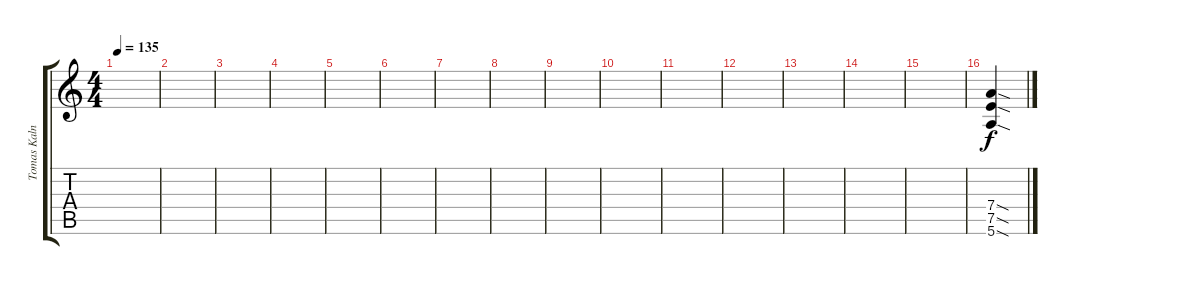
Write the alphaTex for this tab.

\track ("Tomas Kalnoky Guitar Overdub" "Tomas Kaln") {instrument distortionguitar}
\staff {score tabs}
\tuning (E4 B3 G3 D3 A2 E2) {hide}
\ts (4 4)
\tempo 135
\clef g2
\ks c
|
|
|
|
|
|
|
|
|
|
|
|
|
|
|
(7.4{sod} 7.5{sod} 5.6{sod}).4{volume 0}
